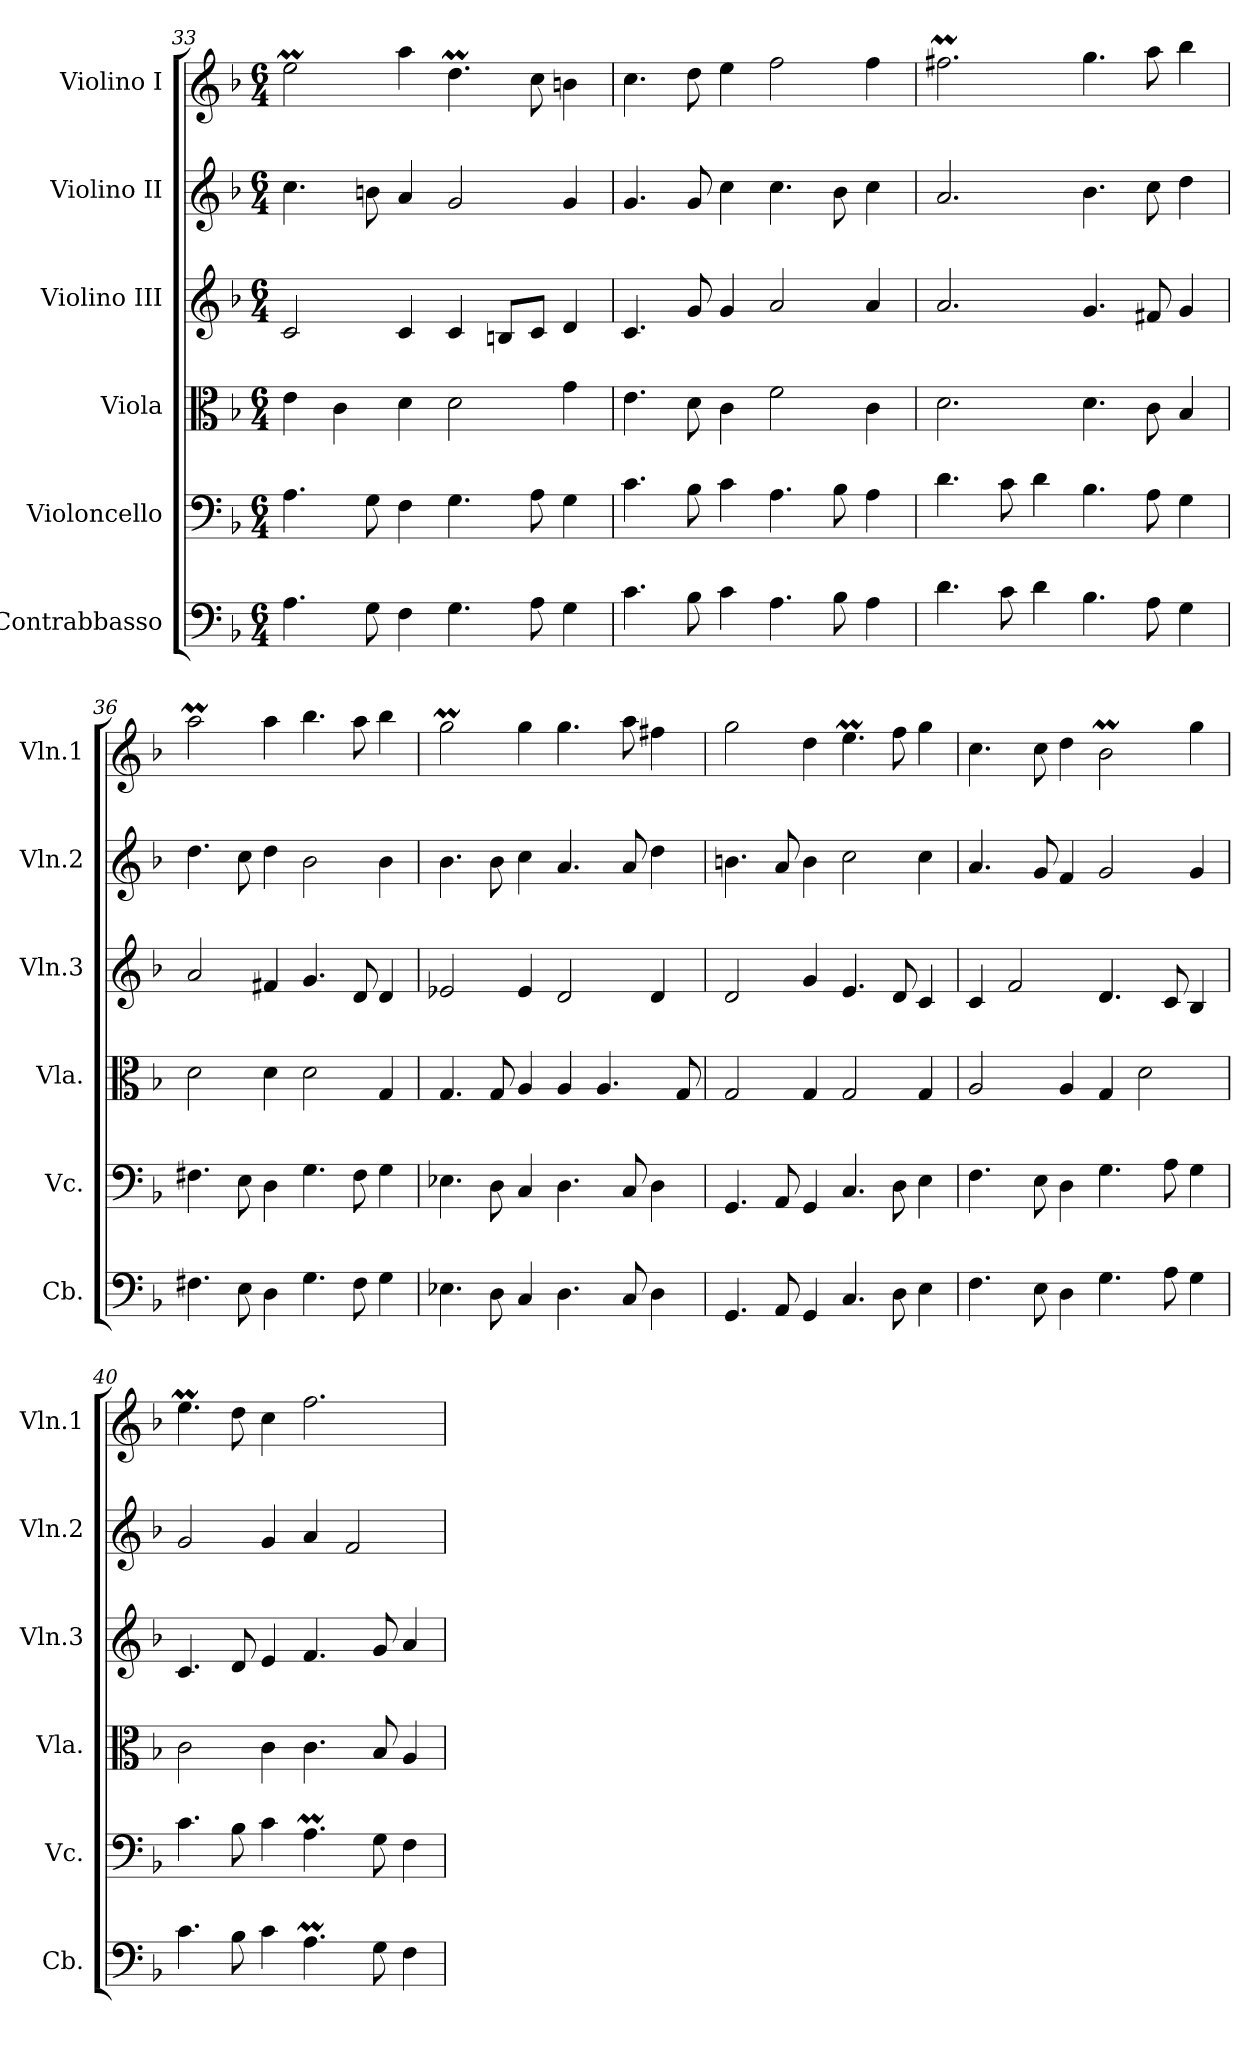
**kern	**kern	**kern	**kern	**kern	**kern
*part6	*part5	*part4	*part3	*part2	*part1
*staff6	*staff5	*staff4	*staff3	*staff2	*staff1
*I"Contrabbasso	*I"Violoncello	*I"Viola	*I"Violino III	*I"Violino II	*I"Violino I
*I'Cb.	*I'Vc.	*I'Vla.	*I'Vln.3	*I'Vln.2	*I'Vln.1
*clefF4	*clefF4	*clefC3	*clefG2	*clefG2	*clefG2
*ITrd7c12	*	*	*	*	*
*k[b-]	*k[b-]	*k[b-]	*k[b-]	*k[b-]	*k[b-]
*M6/4	*M6/4	*M6/4	*M6/4	*M6/4	*M6/4
=33	=33	=33	=33	=33	=33
4.AA\	4.A\	4e\	2c/	4.cc\	2eem\
.	.	4c\	.	.	.
8GG\	8G\	.	.	8bn\	.
4FF\	4F\	4d\	4c/	4a/	4aa\
4.GG\	4.G\	2d\	4c/	2g/	4.ddM\
.	.	.	8Bn/L	.	.
8AA\	8A\	.	8c/J	.	8cc\
4GG\	4G\	4g\	4d/	4g/	4bn\
!!LO:LB:g=z
=34	=34	=34	=34	=34	=34
4.C\	4.c\	4.e\	4.c/	4.g/	4.cc\
8BB-\	8B-\	8d\	8g/	8g/	8dd\
4C\	4c\	4c\	4g/	4cc\	4ee\
4.AA\	4.A\	2f\	2a/	4.cc\	2ff\
8BB-\	8B-\	.	.	8b-\	.
4AA\	4A\	4c\	4a/	4cc\	4ff\
=35	=35	=35	=35	=35	=35
4.D\	4.d\	2.d\	2.a/	2.a/	2.ff#Xm\
8C\	8c\	.	.	.	.
4D\	4d\	.	.	.	.
4.BB-\	4.B-\	4.d\	4.g/	4.b-\	4.gg\
8AA\	8A\	8c\	8f#X/	8cc\	8aa\
4GG\	4G\	4B-/	4g/	4dd\	4bb-\
=36	=36	=36	=36	=36	=36
4.FF#X\	4.F#X\	2d\	2a/	4.dd\	2aam\
8EE\	8E\	.	.	8cc\	.
4DD\	4D\	4d\	4f#X/	4dd\	4aa\
4.GG\	4.G\	2d\	4.g/	2b-\	4.bb-\
8FF#\	8F#\	.	8d/	.	8aa\
4GG\	4G\	4G/	4d/	4b-\	4bb-\
=37	=37	=37	=37	=37	=37
4.EE-X\	4.E-X\	4.G/	2e-X/	4.b-\	2ggM\
8DD\	8D\	8G/	.	8b-\	.
4CC/	4C/	4A/	4e-/	4cc\	4gg\
4.DD\	4.D\	4A/	2d/	4.a/	4.gg\
.	.	4.A/	.	.	.
8CC/	8C/	.	.	8a/	8aa\
4DD\	4D\	.	4d/	4dd\	4ff#X\
.	.	8G/	.	.	.
=38	=38	=38	=38	=38	=38
4.GGG/	4.GG/	2G/	2d/	4.bn\	2gg\
8AAA/	8AA/	.	.	8a/	.
4GGG/	4GG/	4G/	4g/	4b\	4dd\
4.CC/	4.C/	2G/	4.e/	2cc\	4.eem\
8DD\	8D\	.	8d/	.	8ff\
4EE\	4E\	4G/	4c/	4cc\	4gg\
=39	=39	=39	=39	=39	=39
4.FF\	4.F\	2A/	4c/	4.a/	4.cc\
.	.	.	2f/	.	.
8EE\	8E\	.	.	8g/	8cc\
4DD\	4D\	4A/	.	4f/	4dd\
4.GG\	4.G\	4G/	4.d/	2g/	2b-M\
.	.	2d\	.	.	.
8AA\	8A\	.	8c/	.	.
4GG\	4G\	.	4B-/	4g/	4gg\
!!LO:PB:g=z
=40	=40	=40	=40	=40	=40
4.C\	4.c\	2c\	4.c/	2g/	4.eem\
8BB-\	8B-\	.	8d/	.	8dd\
4C\	4c\	4c\	4e/	4g/	4cc\
4.AAm\	4.Am\	4.c\	4.f/	4a/	2.ff\
.	.	.	.	2f/	.
8GG\	8G\	8B-/	8g/	.	.
4FF\	4F\	4A/	4a/	.	.
=	=	=	=	=	=
*-	*-	*-	*-	*-	*-
